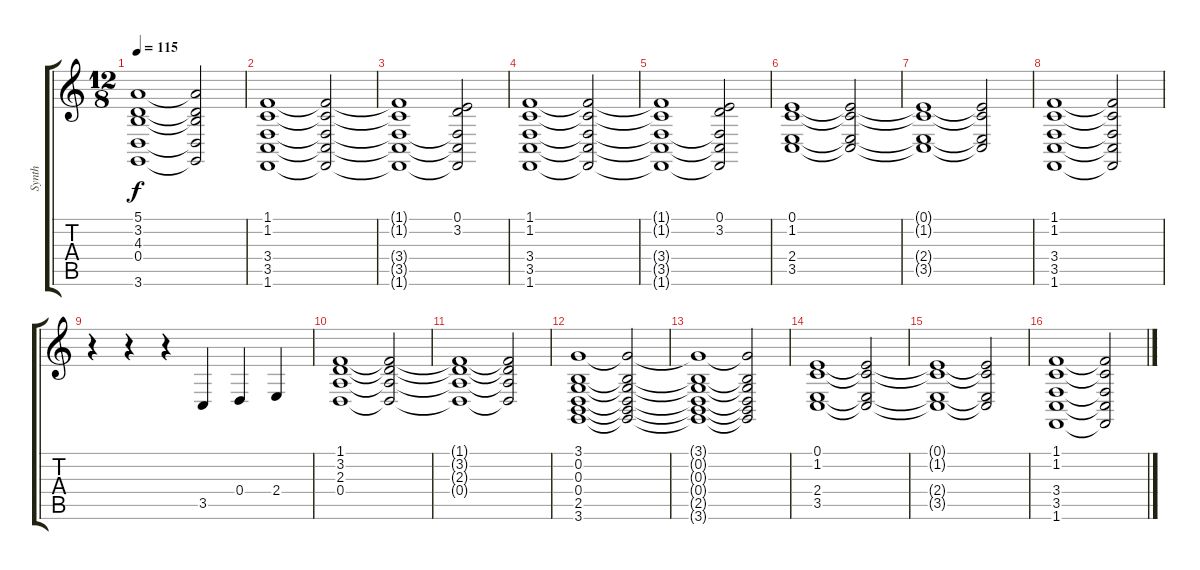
\track ("Synth" "Synth") {instrument stringensemble2}
\staff {score tabs}
\tuning (E4 B3 G3 D3 A2 E2) {hide}
\ts (12 8)
\tempo 115
\clef g2
\ks c
(5.1 3.2 4.3 0.4 3.6).1{dy f} (5.1{t} 3.2{t} 4.3{t} 0.4{t} 3.6{t}).2 |
(1.1 1.2 3.4 3.5 1.6).1 (1.1{t} 1.2{t} 3.4{t} 3.5{t} 1.6{t}).2 |
(1.1{t} 1.2{t} 3.4{t} 3.5{t} 1.6{t}).1 (0.1 3.2 3.4{t} 3.5{t} 1.6{t}).2 |
(1.1 1.2 3.4 3.5 1.6).1 (1.1{t} 1.2{t} 3.4{t} 3.5{t} 1.6{t}).2 |
(1.1{t} 1.2{t} 3.4{t} 3.5{t} 1.6{t}).1 (0.1 3.2 3.4{t} 3.5{t} 1.6{t}).2 |
(0.1 1.2 2.4 3.5).1 (0.1{t} 1.2{t} 2.4{t} 3.5{t}).2 |
(0.1{t} 1.2{t} 2.4{t} 3.5{t}).1 (0.1{t} 1.2{t} 2.4{t} 3.5{t}).2 |
(1.1 1.2 3.4 3.5 1.6).1 (1.1{t} 1.2{t} 3.4{t} 3.5{t} 1.6{t}).2 |
r.4{volume 16 instrument frenchhorn} r.4 r.4 3.5.4 0.4.4 2.4.4 |
(1.1 3.2 2.3 0.4).1{volume 12 instrument stringensemble2} (1.1{t} 3.2{t} 2.3{t} 0.4{t}).2 |
(1.1{t} 3.2{t} 2.3{t} 0.4{t}).1 (1.1{t} 3.2{t} 2.3{t} 0.4{t}).2 |
(3.1 0.2 0.3 0.4 2.5 3.6).1 (3.1{t} 0.2{t} 0.3{t} 0.4{t} 2.5{t} 3.6{t}).2 |
(3.1{t} 0.2{t} 0.3{t} 0.4{t} 2.5{t} 3.6{t}).1 (3.1{t} 0.2{t} 0.3{t} 0.4{t} 2.5{t} 3.6{t}).2 |
(0.1 1.2 2.4 3.5).1 (0.1{t} 1.2{t} 2.4{t} 3.5{t}).2 |
(0.1{t} 1.2{t} 2.4{t} 3.5{t}).1 (0.1{t} 1.2{t} 2.4{t} 3.5{t}).2 |
(1.1 1.2 3.4 3.5 1.6).1 (1.1{t} 1.2{t} 3.4{t} 3.5{t} 1.6{t}).2
